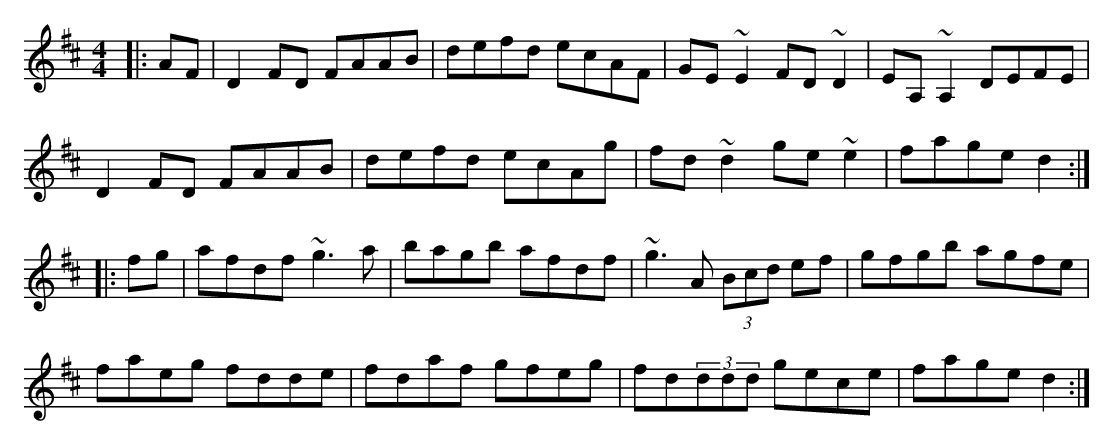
X:1
M:4/4
K:D
|:AF|D2 FD FAAB|defd ecAF|GE ~E2 FD ~D2|EA,~A,2 DEFE|
D2 FD FAAB|defd ecAg|fd ~d2 ge ~e2|fage d2:|
|:fg|afdf ~g3a|bagb afdf|~g3A (3Bcd ef|gfgb agfe|
faeg fdde|fdaf gfeg|fd(3ddd gece|fage d2:|
